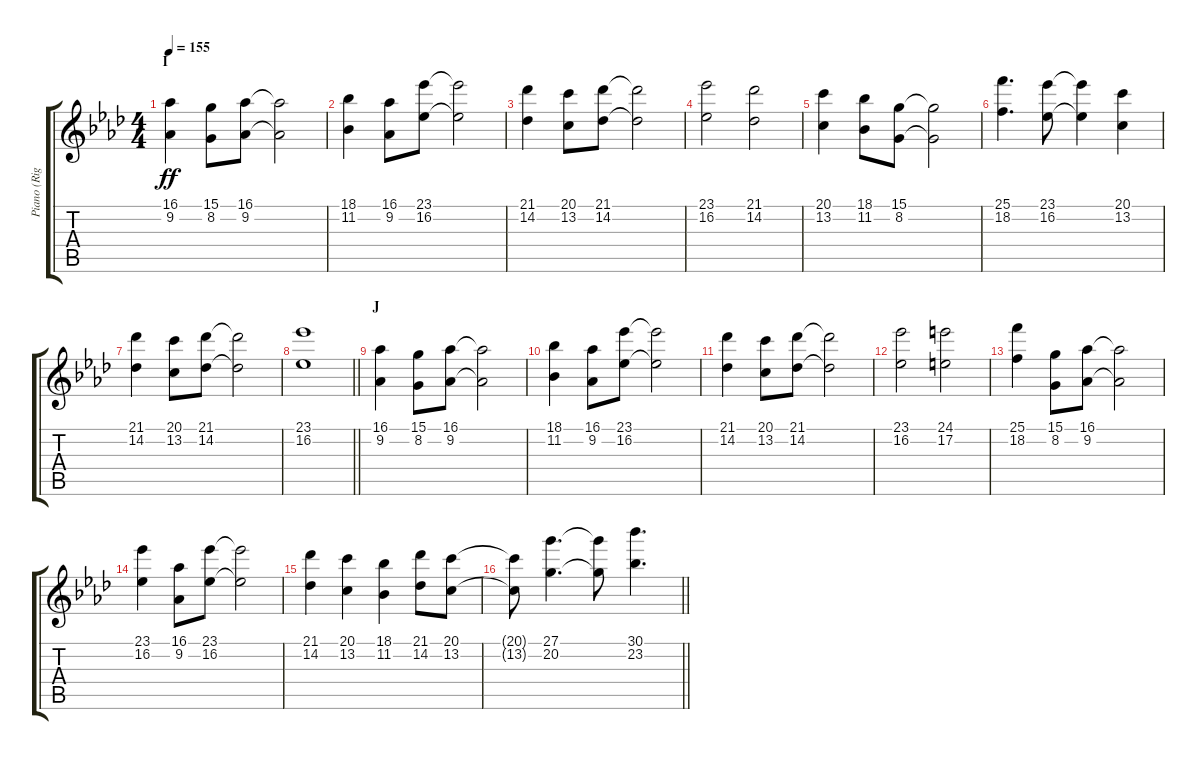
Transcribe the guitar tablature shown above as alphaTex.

\track ("Piano (Right Hand)" "Piano (Rig") {instrument brightacousticpiano}
\staff {score tabs}
\tuning (E4 B3 G3 D3 A2 E2) {hide}
\ts (4 4)
\section ("" "I")
\tempo 155
\clef g2
\ks ab
(16.1 9.2).4{dy ff} (15.1 8.2).8 (16.1 9.2).8 (16.1{t} 9.2{t}).2 |
(18.1 11.2).4 (16.1 9.2).8 (23.1 16.2).8 (23.1{t} 16.2{t}).2 |
(21.1 14.2).4 (20.1 13.2).8 (21.1 14.2).8 (21.1{t} 14.2{t}).2 |
(23.1 16.2).2 (21.1 14.2).2 |
(20.1 13.2).4 (18.1 11.2).8 (15.1 8.2).8 (15.1{t} 8.2{t}).2 |
(25.1 18.2).4{d} (23.1 16.2).8 (23.1{t} 16.2{t}).4 (20.1 13.2).4 |
(21.1 14.2).4 (20.1 13.2).8 (21.1 14.2).8 (21.1{t} 14.2{t}).2 |
\barLineRight lightlight
(23.1 16.2).1 |
\section ("" "J")
(16.1 9.2).4 (15.1 8.2).8 (16.1 9.2).8 (16.1{t} 9.2{t}).2 |
(18.1 11.2).4 (16.1 9.2).8 (23.1 16.2).8 (23.1{t} 16.2{t}).2 |
(21.1 14.2).4 (20.1 13.2).8 (21.1 14.2).8 (21.1{t} 14.2{t}).2 |
(23.1 16.2).2 (24.1 17.2).2 |
(25.1 18.2).4 (15.1 8.2).8 (16.1 9.2).8 (16.1{t} 9.2{t}).2 |
(23.1 16.2).4 (16.1 9.2).8 (23.1 16.2).8 (23.1{t} 16.2{t}).2 |
(21.1 14.2).4 (20.1 13.2).4 (18.1 11.2).4 (21.1 14.2).8 (20.1 13.2).8 |
\barLineRight lightlight
(20.1{t} 13.2{t}).8 (27.1 20.2).4{d} (27.1{t} 20.2{t}).8 (30.1 23.2).4{d}
